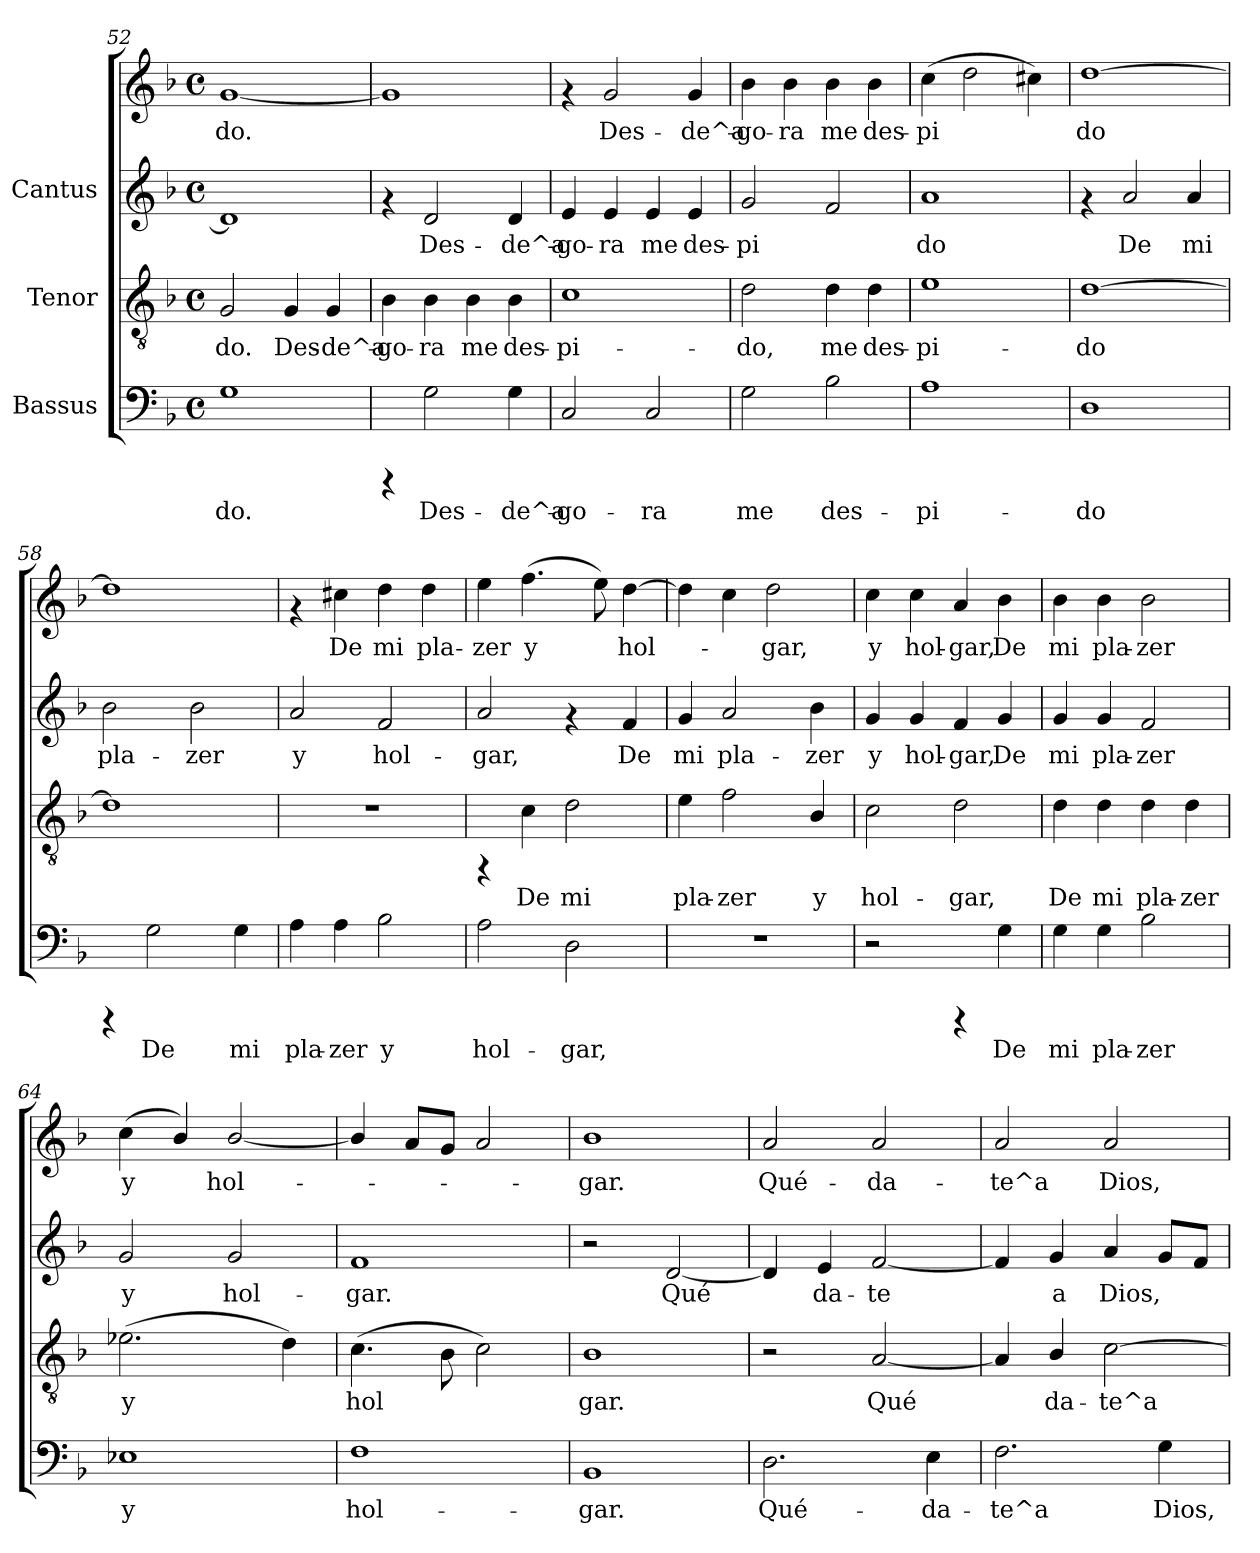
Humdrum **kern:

**kern	**text	**kern	**text	**kern	**text	**kern	**text
*part3	*part3	*part2	*part2	*part1	*part1	*part1	*part1
*staff4	*staff4	*staff3	*staff3	*staff2	*staff2	*staff1	*staff1
*I"Bassus	*	*I"Tenor	*	*I"Cantus	*	*	*
*clefF4	*	*clefGv2	*	*clefG2	*	*clefG2	*
*k[b-]	*	*k[b-]	*	*k[b-]	*	*k[b-]	*
*F:	*	*F:	*	*F:	*	*F:	*
*M4/4	*	*M4/4	*	*M4/4	*	*M4/4	*
*met(c)	*	*met(c)	*	*met(c)	*	*met(c)	*
=52	=52	=52	=52	=52	=52	=52	=52
!	!LO:LY:b:cj	!	!LO:LY:b:cj	!	!	!	!LO:LY:b:cj
1G	-do.	2G/	-do.	1d]	.	[<1g	do.
!	!	!	!LO:LY:b:cj	!	!	!	!
.	.	4G/	Des-	.	.	.	.
!	!	!	!LO:LY:b:cj	!	!	!	!
.	.	4G/	-de^a-	.	.	.	.
=53	=53	=53	=53	=53	=53	=53	=53
!	!	!	!LO:LY:b:cj	!	!	!	!
4rCCC	.	4B-\	-go-	4rf	.	1g]	.
!	!LO:LY:b:cj	!	!LO:LY:b:cj	!	!LO:LY:b:cj	!	!
2G\	Des-	4B-\	-ra	2d/	Des-	.	.
!	!	!	!LO:LY:b:cj	!	!	!	!
.	.	4B-\	me	.	.	.	.
!	!LO:LY:b:cj	!	!LO:LY:b:cj	!	!LO:LY:b:cj	!	!
4G\	-de^a-	4B-\	des-	4d/	-de^a-	.	.
!!LO:PB:g=z
=54	=54	=54	=54	=54	=54	=54	=54
!	!LO:LY:b:cj	!	!LO:LY:b:cj	!	!LO:LY:b:cj	!	!
2C/	-go-	1c	-pi-	4e/	-go-	4rf	.
!	!	!	!	!	!LO:LY:b:cj	!	!LO:LY:b:cj
.	.	.	.	4e/	-ra	2g/	-Des-
!	!LO:LY:b:cj	!	!	!	!LO:LY:b:cj	!	!
2C/	-ra	.	.	4e/	me	.	.
!	!	!	!	!	!LO:LY:b:cj	!	!LO:LY:b:cj
.	.	.	.	4e/	des-	4g/	-de^a-
=55	=55	=55	=55	=55	=55	=55	=55
!	!LO:LY:b:cj	!	!LO:LY:b:cj	!	!LO:LY:b:cj	!	!LO:LY:b:cj
2G\	me	2d\	-do,	2g/	-pi-	4b-\	-go-
!	!	!	!	!	!	!	!LO:LY:b:cj
.	.	.	.	.	.	4b-\	-ra
!	!LO:LY:b:cj	!	!LO:LY:b:cj	!	!LO:LY:b:cj	!	!LO:LY:b:cj
2B-\	des-	4d\	me	2f/	--	4b-\	me
!	!	!	!LO:LY:b:cj	!	!	!	!LO:LY:b:cj
.	.	4d\	des-	.	.	4b-\	des-
=56	=56	=56	=56	=56	=56	=56	=56
!	!LO:LY:b:cj	!	!LO:LY:b:cj	!	!LO:LY:b:cj	!	!LO:LY:b:cj
1A	-pi-	1e	-pi-	1a	-do	(>4cc\	-pi-
!	!	!	!	!	!	!	!LO:LY:b:cj
.	.	.	.	.	.	2dd\	--
!	!	!	!	!	!	!	!LO:LY:b:cj
.	.	.	.	.	.	4cc#X\)	--
=57	=57	=57	=57	=57	=57	=57	=57
!	!LO:LY:b:cj	!	!LO:LY:b:cj	!	!	!	!LO:LY:b:cj
1D	-do	[>1d	-do	4rf	.	[>1dd	do
!	!	!	!	!	!LO:LY:b:cj	!	!
.	.	.	.	2a/	De	.	.
!	!	!	!	!	!LO:LY:b:cj	!	!
.	.	.	.	4a/	mi	.	.
=58	=58	=58	=58	=58	=58	=58	=58
!	!	!	!	!	!LO:LY:b:cj	!	!
4rCCC	.	1d]	.	2b-\	pla-	1dd]	.
!	!LO:LY:b:cj	!	!	!	!	!	!
2G\	De	.	.	.	.	.	.
!	!	!	!	!	!LO:LY:b:cj	!	!
.	.	.	.	2b-\	-zer	.	.
!	!LO:LY:b:cj	!	!	!	!	!	!
4G\	mi	.	.	.	.	.	.
!!LO:LB:g=z
=59	=59	=59	=59	=59	=59	=59	=59
!	!LO:LY:b:cj	!	!	!	!LO:LY:b:cj	!	!
4A\	pla-	1r	.	2a/	-y	4rf	.
!	!LO:LY:b:cj	!	!	!	!	!	!LO:LY:b:cj
4A\	-zer	.	.	.	.	4cc#X\	De
!	!LO:LY:b:cj	!	!	!	!LO:LY:b:cj	!	!LO:LY:b:cj
2B-\	y	.	.	2f/	hol-	4dd\	mi
!	!	!	!	!	!	!	!LO:LY:b:cj
.	.	.	.	.	.	4dd\	pla-
=60	=60	=60	=60	=60	=60	=60	=60
!	!LO:LY:b:cj	!	!	!	!LO:LY:b:cj	!	!LO:LY:b:cj
2A\	hol-	4rFF	.	2a/	-gar,	4ee\	-zer
!	!	!	!LO:LY:b:cj	!	!	!	!LO:LY:b:cj
.	.	4c\	De	.	.	(>4.ff\	y
!	!LO:LY:b:cj	!	!LO:LY:b:cj	!	!	!	!
2D\	-gar,	2d\	mi	4rf	.	.	.
!	!	!	!	!	!	!	!LO:LY:b:cj
.	.	.	.	.	.	8ee\)	.
!	!	!	!	!	!LO:LY:b:cj	!	!LO:LY:b:cj
.	.	.	.	4f/	De	[>4dd\	hol-
=61	=61	=61	=61	=61	=61	=61	=61
!	!	!	!LO:LY:b:cj	!	!LO:LY:b:cj	!	!LO:LY:b:cj
1r	.	4e\	pla-	4g/	mi	4dd\]	.
!	!	!	!LO:LY:b:cj	!	!LO:LY:b:cj	!	!LO:LY:b:cj
.	.	2f\	-zer	2a/	pla-	4cc\	.
!	!	!	!	!	!	!	!LO:LY:b:cj
.	.	.	.	.	.	2dd\	gar,
!	!	!	!LO:LY:b:cj	!	!LO:LY:b:cj	!	!
.	.	4B-/	y	4b-\	-zer	.	.
=62	=62	=62	=62	=62	=62	=62	=62
!	!	!	!LO:LY:b:cj	!	!LO:LY:b:cj	!	!LO:LY:b:cj
2r	.	2c\	hol-	4g/	y	4cc\	y
!	!	!	!	!	!LO:LY:b:cj	!	!LO:LY:b:cj
.	.	.	.	4g/	hol-	4cc\	hol-
!	!	!	!LO:LY:b:cj	!	!LO:LY:b:cj	!	!LO:LY:b:cj
4rCCC	.	2d\	-gar,	4f/	-gar,	4a/	-gar,
!	!LO:LY:b:cj	!	!	!	!LO:LY:b:cj	!	!LO:LY:b:cj
4G\	De	.	.	4g/	De	4b-\	De
=63	=63	=63	=63	=63	=63	=63	=63
!	!LO:LY:b:cj	!	!LO:LY:b:cj	!	!LO:LY:b:cj	!	!LO:LY:b:cj
4G\	mi	4d\	De	4g/	mi	4b-\	mi
!	!LO:LY:b:cj	!	!LO:LY:b:cj	!	!LO:LY:b:cj	!	!LO:LY:b:cj
4G\	pla-	4d\	mi	4g/	pla-	4b-\	pla-
!	!LO:LY:b:cj	!	!LO:LY:b:cj	!	!LO:LY:b:cj	!	!LO:LY:b:cj
2B-\	-zer	4d\	pla-	2f/	-zer	2b-\	-zer
!	!	!	!LO:LY:b:cj	!	!	!	!
.	.	4d\	-zer	.	.	.	.
!!LO:LB:g=z
=64	=64	=64	=64	=64	=64	=64	=64
!	!LO:LY:b:cj	!	!LO:LY:b:cj	!	!LO:LY:b:cj	!	!LO:LY:b:cj
1E-X	y	(>2.e-X\	y	2g/	-y	(>4cc\	y
!	!	!	!	!	!	!	!LO:LY:b:cj
.	.	.	.	.	.	4b-/)	.
!	!	!	!	!	!LO:LY:b:cj	!	!LO:LY:b:cj
.	.	.	.	2g/	hol-	[<2b-/	hol-
!	!	!	!LO:LY:b:cj	!	!	!	!
.	.	4d\)	.	.	.	.	.
=65	=65	=65	=65	=65	=65	=65	=65
!	!LO:LY:b:cj	!	!LO:LY:b:cj	!	!LO:LY:b:cj	!	!
1F	hol-	(>4.c\	hol-	1f	-gar.	4b-/]	.
.	.	.	.	.	.	8a/L	.
!	!	!	!LO:LY:b:cj	!	!	!	!
.	.	8B-\	--	.	.	8g/J	.
!	!	!	!LO:LY:b:cj	!	!	!	!
.	.	2c\)	--	.	.	2a/	.
=66	=66	=66	=66	=66	=66	=66	=66
!	!LO:LY:b:cj	!	!LO:LY:b:cj	!	!	!	!LO:LY:b:cj
1BB-	-gar.	1B-	-gar.	2r	.	1b-	gar.
!	!	!	!	!	!LO:LY:b:cj	!	!
.	.	.	.	[<2d/	Qué-	.	.
=67	=67	=67	=67	=67	=67	=67	=67
!	!LO:LY:b:cj	!	!	!	!LO:LY:b:cj	!	!LO:LY:b:cj
2.D\	Qué-	2r	.	4d/]	-	2a/	-Qué-
!	!	!	!	!	!LO:LY:b:cj	!	!
.	.	.	.	4e/	da-	.	.
!	!	!	!LO:LY:b:cj	!	!LO:LY:b:cj	!	!LO:LY:b:cj
.	.	[<2A/	Qué-	[<2f/	-te	2a/	-da-
!	!LO:LY:b:cj	!	!	!	!	!	!
4E\	-da-	.	.	.	.	.	.
=68	=68	=68	=68	=68	=68	=68	=68
!	!LO:LY:b:cj	!	!LO:LY:b:cj	!	!LO:LY:b:cj	!	!LO:LY:b:cj
2.F\	-te^a	4A/]	-	4f/]	.	2a/	te^a
!	!	!	!LO:LY:b:cj	!	!LO:LY:b:cj	!	!
.	.	4B-/	da-	4g/	a	.	.
!	!	!	!LO:LY:b:cj	!	!LO:LY:b:cj	!	!LO:LY:b:cj
.	.	[>2c\	-te^a	4a/	Dios,	2a/	Dios,
!	!LO:LY:b:cj	!	!	!	!LO:LY:b:cj	!	!
4G\	Dios,	.	.	8g/L	.	.	.
!	!	!	!	!	!LO:LY:b:cj	!	!
.	.	.	.	8f/J	.	.	.
=	=	=	=	=	=	=	=
*-	*-	*-	*-	*-	*-	*-	*-
